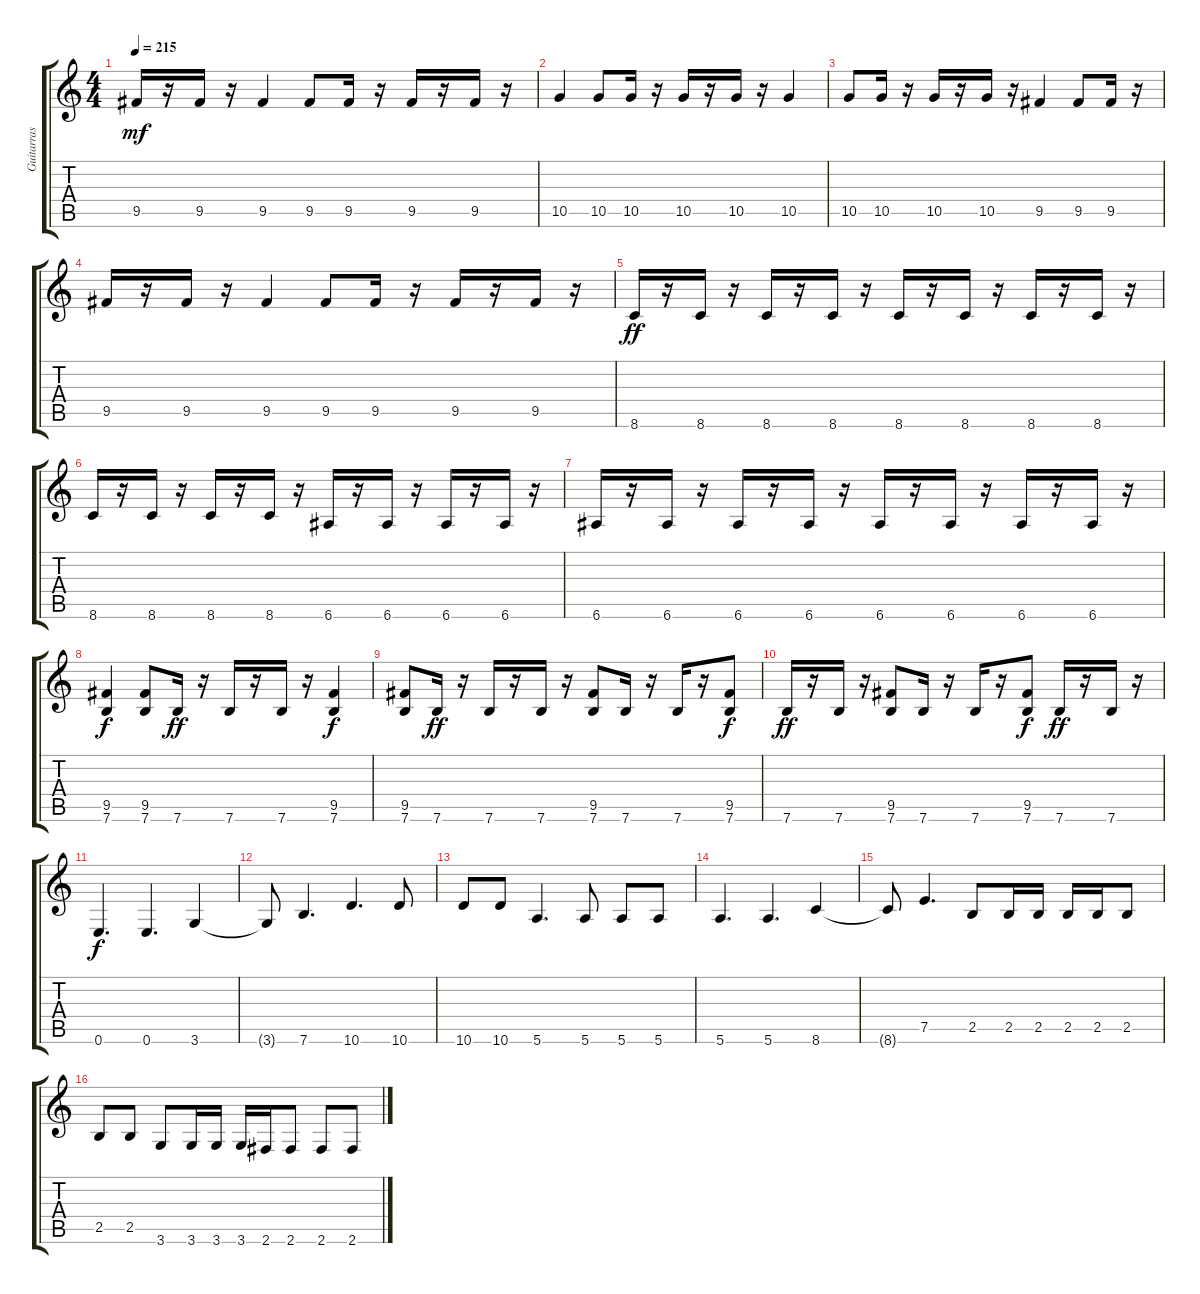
\track ("Guitarras" "Guitarras") {instrument distortionguitar}
\staff {score tabs}
\tuning (E4 B3 G3 D3 A2 E2) {hide}
\ts (4 4)
\tempo 215
\clef g2
\ks c
9.5.16{dy mf} r.16 9.5.16 r.16 9.5.4 9.5.8 9.5.16 r.16 9.5.16 r.16 9.5.16 r.16 |
10.5.4 10.5.8 10.5.16 r.16 10.5.16 r.16 10.5.16 r.16 10.5.4 |
10.5.8 10.5.16 r.16 10.5.16 r.16 10.5.16 r.16 9.5.4 9.5.8 9.5.16 r.16 |
9.5.16 r.16 9.5.16 r.16 9.5.4 9.5.8 9.5.16 r.16 9.5.16 r.16 9.5.16 r.16 |
8.6.16{dy ff} r.16 8.6.16 r.16 8.6.16 r.16 8.6.16 r.16 8.6.16 r.16 8.6.16 r.16 8.6.16 r.16 8.6.16 r.16 |
8.6.16 r.16 8.6.16 r.16 8.6.16 r.16 8.6.16 r.16 6.6.16 r.16 6.6.16 r.16 6.6.16 r.16 6.6.16 r.16 |
6.6.16 r.16 6.6.16 r.16 6.6.16 r.16 6.6.16 r.16 6.6.16 r.16 6.6.16 r.16 6.6.16 r.16 6.6.16 r.16 |
(9.5 7.6).4{dy f} (9.5 7.6).8 7.6.16{dy ff} r.16 7.6.16 r.16 7.6.16 r.16 (9.5 7.6).4{dy f} |
(9.5 7.6).8 7.6.16{dy ff} r.16 7.6.16 r.16 7.6.16 r.16 (9.5 7.6).8 7.6.16 r.16 7.6.16 r.16 (9.5 7.6).8{dy f} |
7.6.16{dy ff} r.16 7.6.16 r.16 (9.5 7.6).8 7.6.16 r.16 7.6.16 r.16 (9.5 7.6).8{dy f} 7.6.16{dy ff} r.16 7.6.16 r.16 |
0.6.4{d dy f} 0.6.4{d} 3.6.4 |
3.6{t}.8 7.6.4{d} 10.6.4{d} 10.6.8 |
10.6.8 10.6.8 5.6.4{d} 5.6.8 5.6.8 5.6.8 |
5.6.4{d} 5.6.4{d} 8.6.4 |
8.6{t}.8 7.5.4{d} 2.5.8 2.5.16 2.5.16 2.5.16 2.5.16 2.5.8 |
2.5.8 2.5.8 3.6.8 3.6.16 3.6.16 3.6.16 2.6.16 2.6.8 2.6.8 2.6.8
